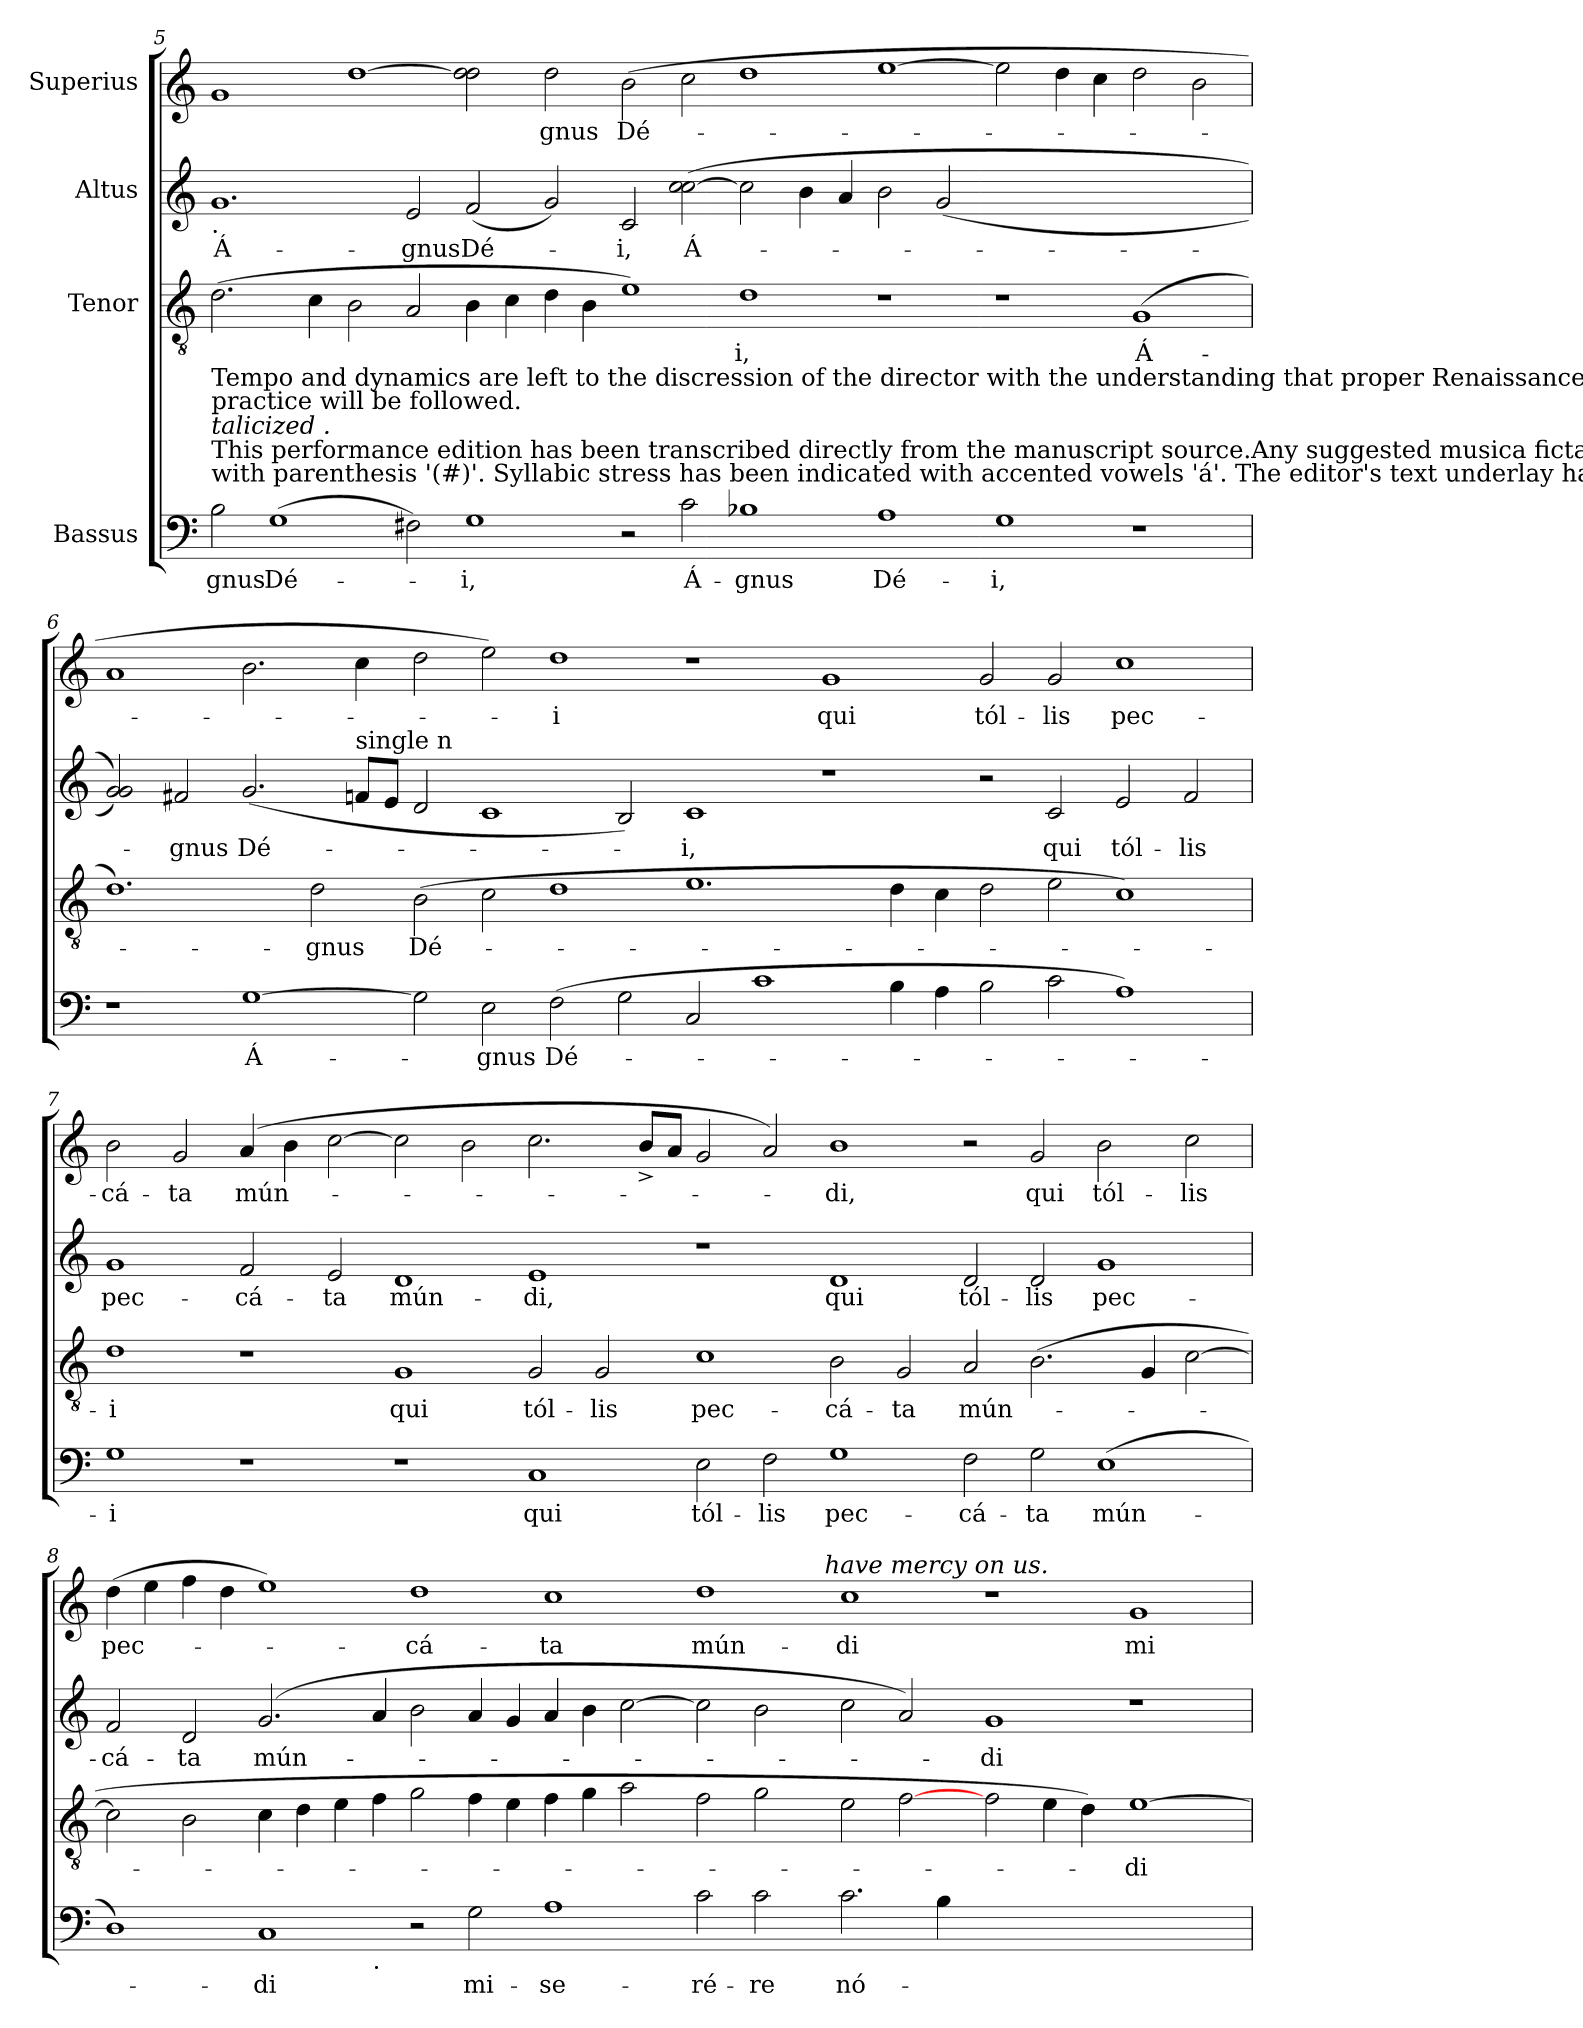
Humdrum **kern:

**kern	**text	**kern	**text	**kern	**text	**kern	**text
*part4	*part4	*part3	*part3	*part2	*part2	*part1	*part1
*staff4	*staff4	*staff3	*staff3	*staff2	*staff2	*staff1	*staff1
*I"Bassus	*	*I"Tenor	*	*I"Altus	*	*I"Superius	*
!!LO:LB:g=z
*clefF4	*	*clefGv2	*	*clefG2	*	*clefG2	*
*k[]	*	*k[]	*	*k[]	*	*k[]	*
*C:	*	*C:	*	*C:	*	*C:	*
=5	=5	=5	=5	=5	=5	=5	=5
!	!	!	!	!LO:TX:b:t=.	!	!	!
!LO:TX:a:t=This performance edition has been transcribed directly from the manuscript source.Any suggested musica ficta has been marked\nwith parenthesis '(#)'. Syllabic stress has been indicated with accented vowels 'á'. The editor's text underlay has been i	!	!	!	!	!	!	!
!LO:TX:i:t=talicized .	!	!	!	!	!	!	!
!LO:TX:t=Tempo and dynamics are left to the discression of the director with the understanding that proper Renaissance performance\npractice will be followed.	!	!	!	!	!	!	!
!	!LO:LY:b	!	!	!	!LO:LY:b	!	!
2B\	-gnus	(>2.d\	.	1.g	Á-	1g	.
!	!LO:LY:b	!	!	!	!	!	!
(>1G	Dé-	.	.	.	.	.	.
.	.	4c\	.	.	.	.	.
.	.	2B\	.	.	.	[>1dd	.
!	!	!	!	!	!LO:LY:b	!	!
2F#X\)	.	2A/	.	2e/	-gnus	.	.
!	!LO:LY:b	!	!	!	!LO:LY:b	!	!
1G	-i,	4B\	.	(<2f/	Dé-	2dd\] 2dd\	.
.	.	4c\	.	.	.	.	.
!	!	!	!	!	!	!	!LO:LY:b
.	.	4d\	.	2g/)	.	2dd\	-gnus
.	.	4B\	.	.	.	.	.
!	!	!	!	!	!LO:LY:b	!	!LO:LY:b
2r	.	1e)	.	2c/	-i,	(>2b\	Dé-
!	!LO:LY:b	!	!	!	!LO:LY:b	!	!
2c\	Á-	.	.	(>2cc\ [>2cc\	Á-	2cc\	.
!	!LO:LY:b	!	!LO:LY:b:rj	!	!	!	!
1B-X	-gnus	1d	-i,	2cc\]	.	1dd	.
.	.	.	.	4b\	.	.	.
.	.	.	.	4a/	.	.	.
!	!LO:LY:b	!	!	!	!	!	!
1A	Dé-	1r	.	2b\	.	[>1ee	.
.	.	.	.	(<2g/	.	.	.
!	!LO:LY:b	!	!	!	!	!	!
1G	-i,	1r	.	0ryy	.	2ee\]	.
.	.	.	.	.	.	4dd\	.
.	.	.	.	.	.	4cc\	.
!	!	!	!LO:LY:b:rj	!	!	!	!
1r	.	(>1G	Á-	.	.	2dd\	.
.	.	.	.	.	.	2b\	.
!!LO:PB:g=z
=6	=6	=6	=6	=6	=6	=6	=6
1r	.	1.d)	.	2g/ 2g/))	.	1a	.
!	!	!	!	!	!LO:LY:b	!	!
.	.	.	.	2f#X/	-gnus	.	.
!	!LO:LY:b	!	!	!	!LO:LY:b	!	!
[>1G	Á-	.	.	(<2.g/	Dé-	2.b\	.
!	!	!	!LO:LY:b:rj	!	!	!	!
.	.	2d\	-gnus	.	.	.	.
!	!	!	!	!LO:TX:a:t=single n	!	!	!
.	.	.	.	8f/L	.	4cc\	.
.	.	.	.	8e/J	.	.	.
!	!	!	!LO:LY:b:rj	!	!	!	!
2G\]	.	(>2B\	Dé-	2d/	.	2dd\	.
!	!LO:LY:b	!	!	!	!	!	!
2E\	-gnus	2c\	.	1c	.	2ee\)	.
!	!LO:LY:b	!	!	!	!	!	!LO:LY:b
(>2F\	Dé-	1d	.	.	.	1dd	-i
2G\	.	.	.	2B/)	.	.	.
!	!	!	!	!	!LO:LY:b	!	!
2C/	.	1.e	.	1c	-i,	1r	.
1c	.	.	.	.	.	.	.
!	!	!	!	!	!	!	!LO:LY:b
.	.	.	.	1r	.	1g	qui
4B\	.	4d\	.	.	.	.	.
4A\	.	4c\	.	.	.	.	.
!	!	!	!	!	!	!	!LO:LY:b
2B\	.	2d\	.	2r	.	2g/	tól-
!	!	!	!	!	!LO:LY:b	!	!LO:LY:b
2c\	.	2e\	.	2c/	qui	2g/	-lis
!	!	!	!	!	!LO:LY:b	!	!LO:LY:b
1A)	.	1c)	.	2e/	tól-	1cc	pec-
!	!	!	!	!	!LO:LY:b	!	!
.	.	.	.	2f/	-lis	.	.
!!LO:LB:g=z
=7	=7	=7	=7	=7	=7	=7	=7
!	!LO:LY:b	!	!LO:LY:b:rj	!	!LO:LY:b	!	!LO:LY:b
1G	-i	1d	-i	1g	pec-	2b\	-cá-
!	!	!	!	!	!	!	!LO:LY:b
.	.	.	.	.	.	2g/	-ta
!	!	!	!	!	!LO:LY:b	!	!LO:LY:b
1r	.	1r	.	2f/	-cá-	(4a/	mún-
.	.	.	.	.	.	4b\	.
!	!	!	!	!	!LO:LY:b	!	!
.	.	.	.	2e/	-ta	[>2cc\	.
!	!	!	!LO:LY:b:rj	!	!LO:LY:b	!	!
1r	.	1G	qui	1d	mún-	2cc\]	.
.	.	.	.	.	.	2b\	.
!	!LO:LY:b	!	!LO:LY:b:rj	!	!LO:LY:b	!	!
1C	qui	2G/	tól-	1e	-di,	2.cc\	.
!	!	!	!LO:LY:b:rj	!	!	!	!
.	.	2G/	-lis	.	.	.	.
.	.	.	.	.	.	8b^</L	.
.	.	.	.	.	.	8a/J	.
!	!LO:LY:b	!	!LO:LY:b:rj	!	!	!	!
2E\	tól-	1c	pec-	1r	.	2g/	.
!	!LO:LY:b	!	!	!	!	!	!
2F\	-lis	.	.	.	.	2a/)	.
!	!LO:LY:b	!	!LO:LY:b:rj	!	!LO:LY:b	!	!LO:LY:b
1G	pec-	2B\	-cá-	1d	qui	1b	-di,
!	!	!	!LO:LY:b:rj	!	!	!	!
.	.	2G/	-ta	.	.	.	.
!	!LO:LY:b	!	!LO:LY:b:rj	!	!LO:LY:b	!	!
2F\	-cá-	2A/	mún-	2d/	tól-	2r	.
!	!LO:LY:b	!	!	!	!LO:LY:b	!	!LO:LY:b
2G\	-ta	(>2.B\	.	2d/	-lis	2g/	qui
!	!LO:LY:b	!	!	!	!LO:LY:b	!	!LO:LY:b
(>1E	mún-	.	.	1g	pec-	2b\	tól-
.	.	4G/	.	.	.	.	.
!	!	!	!	!	!	!	!LO:LY:b
.	.	[<2c\	.	.	.	2cc\	-lis
!!LO:PB:g=z
=8	=8	=8	=8	=8	=8	=8	=8
!	!	!	!	!	!LO:LY:b	!	!LO:LY:b
*^	*	*	*	*	*	*^	*
1D)	1..ryy	.	2c\]	.	2f/	-cá-	(>4dd\	1ryy	pec-
.	.	.	.	.	.	.	4ee\	.	.
!	!	!	!	!	!	!LO:LY:b	!	!	!
.	.	.	2B\	.	2d/	-ta	4ff\	.	.
.	.	.	.	.	.	.	4dd\	.	.
!	!	!LO:LY:b	!	!	!	!LO:LY:b	!	!	!
1C	.	-di	4c\	.	(2.g/	mún-	1ee)	1ryy	.
.	.	.	4d\	.	.	.	.	.	.
.	.	.	4e\	.	.	.	.	.	.
!	!LO:TX:b:t=.	!	!	!	!	!	!	!	!
.	1ryy	.	4f\	.	4a/	.	.	.	.
!	!	!	!	!	!	!	!	!	!LO:LY:b
2r	.	.	2g\	.	2b\	.	1dd	1ryy	-cá-
!	!	!LO:LY:b	!	!	!	!	!	!	!
2G\	.	mi-	4f\	.	4a/	.	.	.	.
.	1ryy	.	4e\	.	4g/	.	.	.	.
!	!	!LO:LY:b	!	!	!	!	!	!	!LO:LY:b
1A	.	-se-	4f\	.	4a/	.	1cc	1ryy	-ta
.	.	.	4g\	.	4b\	.	.	.	.
.	.	.	2a\	.	[>2cc\	.	.	.	.
.	1ryy	.	.	.	.	.	.	.	.
!	!	!LO:LY:b	!	!	!	!	!	!	!LO:LY:b
2c\	.	-ré-	2f\	.	2cc\]	.	1dd	2...ryy	mún-
!	!	!LO:LY:b	!	!	!	!	!	!	!
2c\	.	-re	2g\	.	2b\	.	.	.	.
.	1ryy	.	.	.	.	.	.	.	.
!	!	!	!	!	!	!	!	!LO:TX:a:i:t=have mercy on us.	!
.	.	.	.	.	.	.	.	1ryy	.
!	!	!LO:LY:b	!	!	!	!	!	!	!LO:LY:b
2.c\	.	nó-	2e\	.	2cc\	.	1cc	.	-di
.	.	.	[>2f\	.	2a/)	.	.	.	.
4B\	1ryy	.	.	.	.	.	.	.	.
.	.	.	.	.	.	.	.	1ryy	.
!	!	!	!	!	!	!LO:LY:b	!	!	!
0ryy	.	.	2f\	.	1g	-di	1r	.	.
.	.	.	4e\	.	.	.	.	.	.
.	1ryy	.	4d\)	.	.	.	.	.	.
.	.	.	.	.	.	.	.	1ryy	.
!	!	!	!	!LO:LY:b:rj	!	!	!	!	!LO:LY:b
.	.	.	[>1e	-di	1r	.	1g	.	mi-
.	4ryy	.	.	.	.	.	.	.	.
.	.	.	.	.	.	.	.	16ryy	.
*v	*v	*	*	*	*	*	*v	*v	*
=	=	=	=	=	=	=	=
*-	*-	*-	*-	*-	*-	*-	*-
